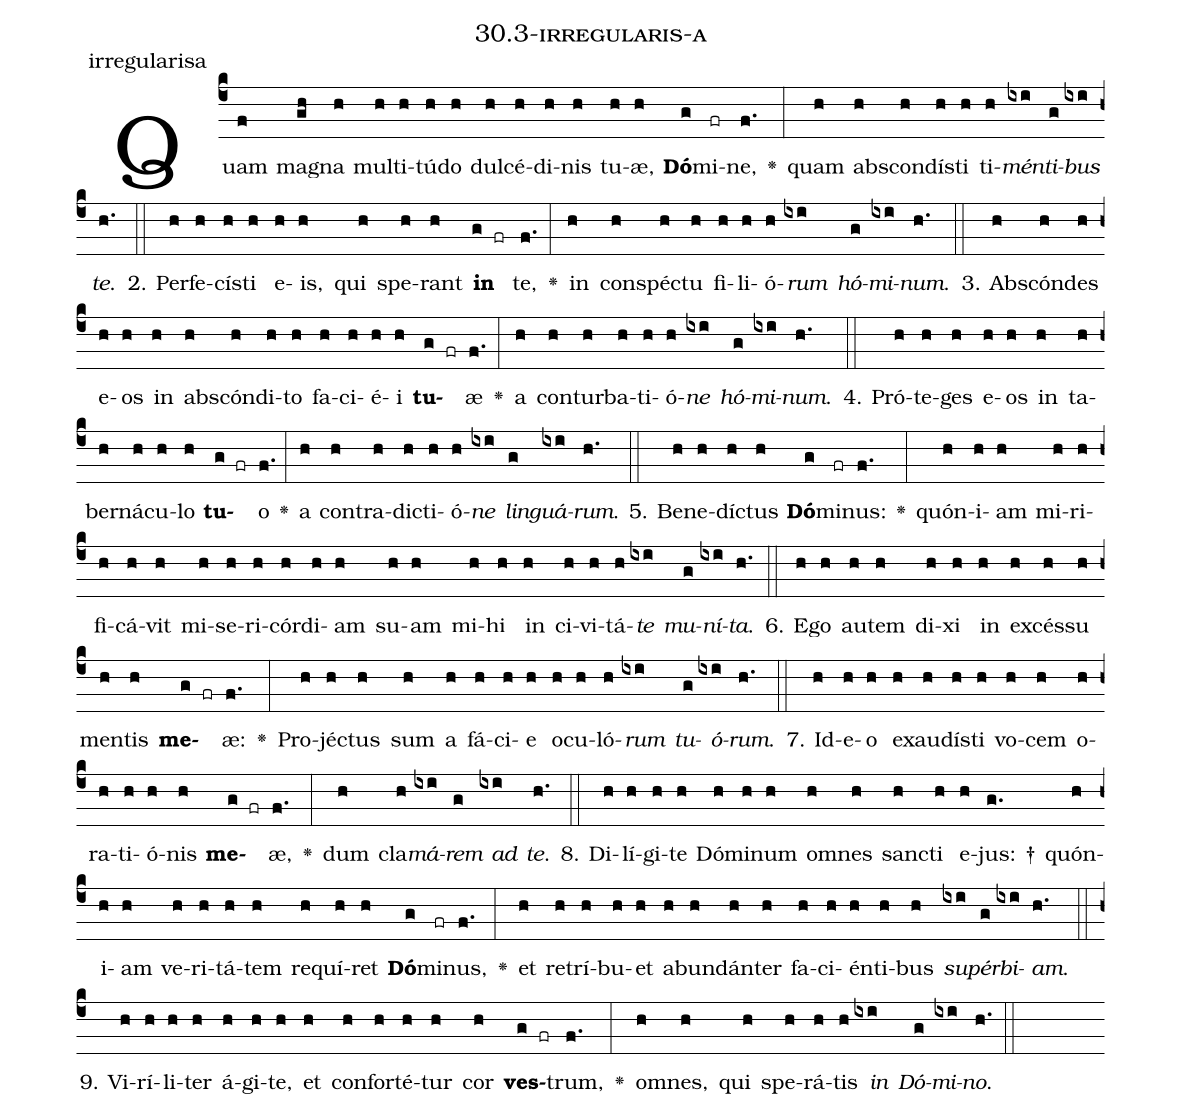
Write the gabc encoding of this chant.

name: 30.3-irregularis-a;
annotation: irregularisa;
%%
(c4)Quam(f) ma(gh)gna(h) mul(h)ti(h)tú(h)do(h) dul(h)cé(h)di(h)nis(h) tu(h)æ,(h) <b>Dó</b>(g)mi(fr)ne,(f.) <v>\greheightstar</v>(:) quam(h) abs(h)con(h)dís(h)ti(h) ti(h)<i>mén</i>(ixi)<i>ti</i>(g)<i>bus</i>(ixi) <i>te</i>.(h.) (::)
2. Per(h)fe(h)cís(h)ti(h) e(h)is,(h) qui(h) spe(h)rant(h) <b>in</b>(g fr) te,(f.) <v>\greheightstar</v>(:) in(h) con(h)spéc(h)tu(h) fi(h)li(h)ó(h)<i>rum</i>(ixi) <i>hó</i>(g)<i>mi</i>(ixi)<i>num</i>.(h.) (::)
3. Abs(h)cón(h)des(h) e(h)os(h) in(h) abs(h)cón(h)di(h)to(h) fa(h)ci(h)é(h)i(h) <b>tu</b>(g fr)æ(f.) <v>\greheightstar</v>(:) a(h) con(h)tur(h)ba(h)ti(h)ó(h)<i>ne</i>(ixi) <i>hó</i>(g)<i>mi</i>(ixi)<i>num</i>.(h.) (::)
4. Pró(h)te(h)ges(h) e(h)os(h) in(h) ta(h)ber(h)ná(h)cu(h)lo(h) <b>tu</b>(g fr)o(f.) <v>\greheightstar</v>(:) a(h) con(h)tra(h)dic(h)ti(h)ó(h)<i>ne</i>(ixi) <i>lin</i>(g)<i>guá</i>(ixi)<i>rum</i>.(h.) (::)
5. Be(h)ne(h)díc(h)tus(h) <b>Dó</b>(g)mi(fr)nus:(f.) <v>\greheightstar</v>(:) quón(h)i(h)am(h) mi(h)ri(h)fi(h)cá(h)vit(h) mi(h)se(h)ri(h)cór(h)di(h)am(h) su(h)am(h) mi(h)hi(h) in(h) ci(h)vi(h)tá(h)<i>te</i>(ixi) <i>mu</i>(g)<i>ní</i>(ixi)<i>ta</i>.(h.) (::)
6. E(h)go(h) au(h)tem(h) di(h)xi(h) in(h) ex(h)cés(h)su(h) men(h)tis(h) <b>me</b>(g fr)æ:(f.) <v>\greheightstar</v>(:) Pro(h)jéc(h)tus(h) sum(h) a(h) fá(h)ci(h)e(h) o(h)cu(h)ló(h)<i>rum</i>(ixi) <i>tu</i>(g)<i>ó</i>(ixi)<i>rum</i>.(h.) (::)
7. Id(h)e(h)o(h) ex(h)au(h)dís(h)ti(h) vo(h)cem(h) o(h)ra(h)ti(h)ó(h)nis(h) <b>me</b>(g fr)æ,(f.) <v>\greheightstar</v>(:) dum(h) cla(h)<i>má</i>(ixi)<i>rem</i>(g) <i>ad</i>(ixi) <i>te</i>.(h.) (::)
8. Di(h)lí(h)gi(h)te(h) Dó(h)mi(h)num(h) om(h)nes(h) sanc(h)ti(h) e(h)jus: †(g.) quón(h)i(h)am(h) ve(h)ri(h)tá(h)tem(h) re(h)quí(h)ret(h) <b>Dó</b>(g)mi(fr)nus,(f.) <v>\greheightstar</v>(:) et(h) re(h)trí(h)bu(h)et(h) ab(h)un(h)dán(h)ter(h) fa(h)ci(h)én(h)ti(h)bus(h) <i>su</i>(ixi)<i>pér</i>(g)<i>bi</i>(ixi)<i>am</i>.(h.) (::)
9. Vi(h)rí(h)li(h)ter(h) á(h)gi(h)te,(h) et(h) con(h)for(h)té(h)tur(h) cor(h) <b>ves</b>(g fr)trum,(f.) <v>\greheightstar</v>(:) om(h)nes,(h) qui(h) spe(h)rá(h)tis(h) <i>in</i>(ixi) <i>Dó</i>(g)<i>mi</i>(ixi)<i>no</i>.(h.) (::)
